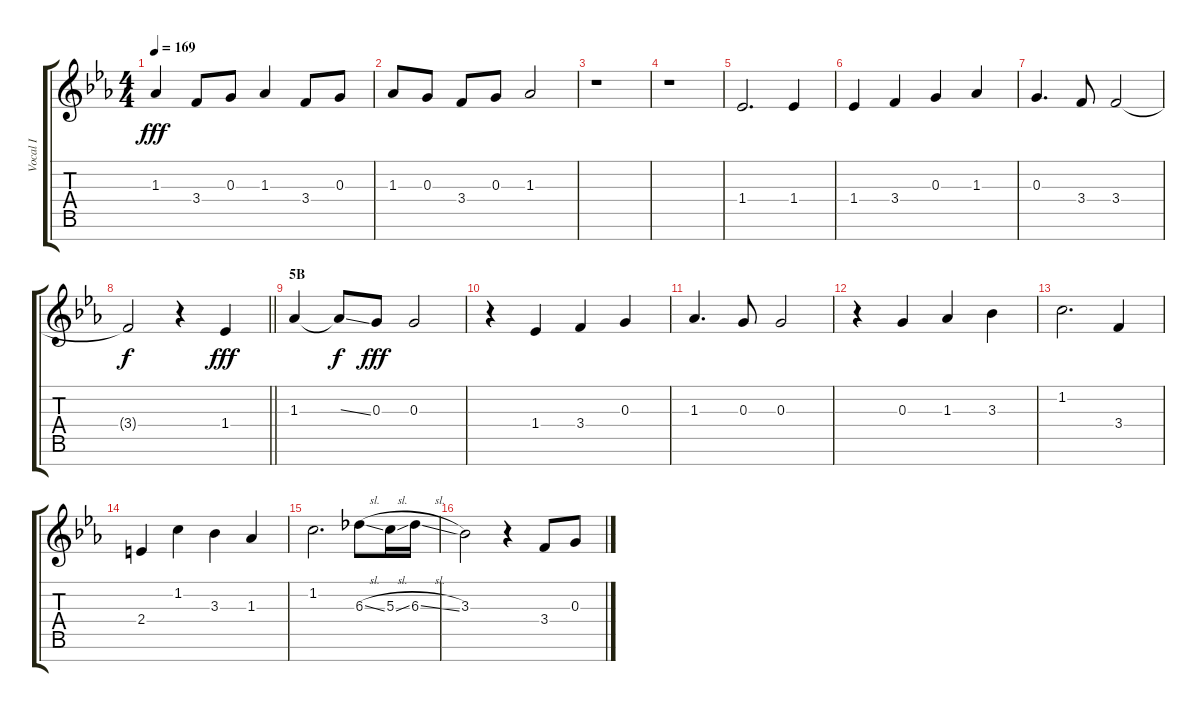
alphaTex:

\track ("Vocal I" "Vocal I") {instrument voiceoohs}
\staff {score tabs}
\tuning (E5 B4 G4 D4 A3 E3 B2) {hide}
\ts (4 4)
\tempo 169
\clef g2
\ks eb
1.3.4{dy fff} 3.4.8 0.3.8 1.3.4 3.4.8 0.3.8 |
1.3.8 0.3.8 3.4.8 0.3.8 1.3.2 |
r.1 |
r.1 |
1.4.2{d} 1.4.4 |
1.4.4 3.4.4 0.3.4 1.3.4 |
0.3.4{d} 3.4.8 3.4.2 |
\barLineRight lightlight
3.4{t}.2{dy f} r.4 1.4.4{dy fff} |
\section ("" "5B")
1.3.4 1.3{ss t}.8{dy f} 0.3.8{dy fff} 0.3.2 |
r.4 1.4.4 3.4.4 0.3.4 |
1.3.4{d} 0.3.8 0.3.2 |
r.4 0.3.4 1.3.4 3.3.4 |
1.2.2{d} 3.4.4 |
2.4.4 1.2.4 3.3.4 1.3.4 |
1.2.2{d} 6.3{sl}.8 5.3{sl}.16 6.3{sl}.16 |
3.3.2 r.4 3.4.8 0.3.8
